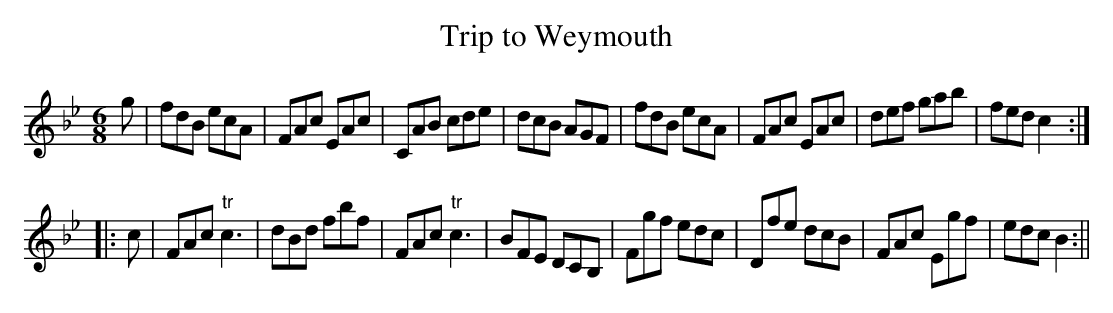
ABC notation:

X:1
T:Trip to Weymouth
M:6/8
L:1/8
K:Bb
g|fdB ecA|FAc EAc|CAB cde|dcB AGF|fdB ecA|FAc EAc|def gab|fed c2:|
|:c|FAc "tr"c3|dBd fbf|FAc "tr"c3|BFE DCB,|Fgf edc|Dfe dcB|FAc Egf|edc B2:||
